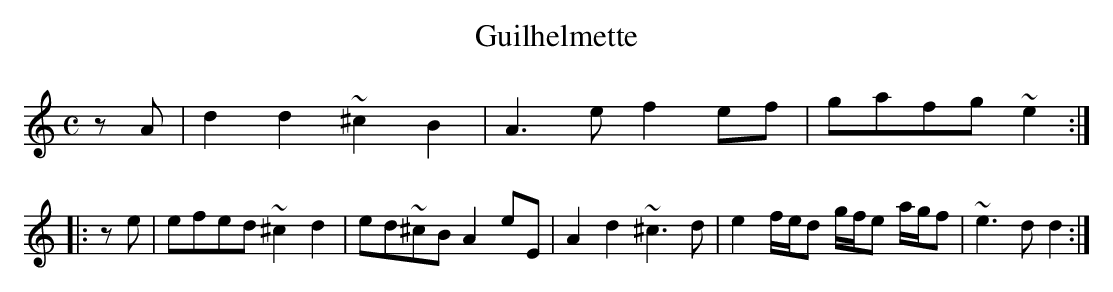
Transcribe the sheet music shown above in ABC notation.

X:1
T:Guilhelmette
M:C
K:Ddor
zA|d2d2~^c2B2|A3ef2ef|gafg~e2:|
|:ze|efed~^c2d2|ed~^cBA2eE|A2d2~^c3d|e2f/e/d g/f/e a/g/f|~e3dd2:|
